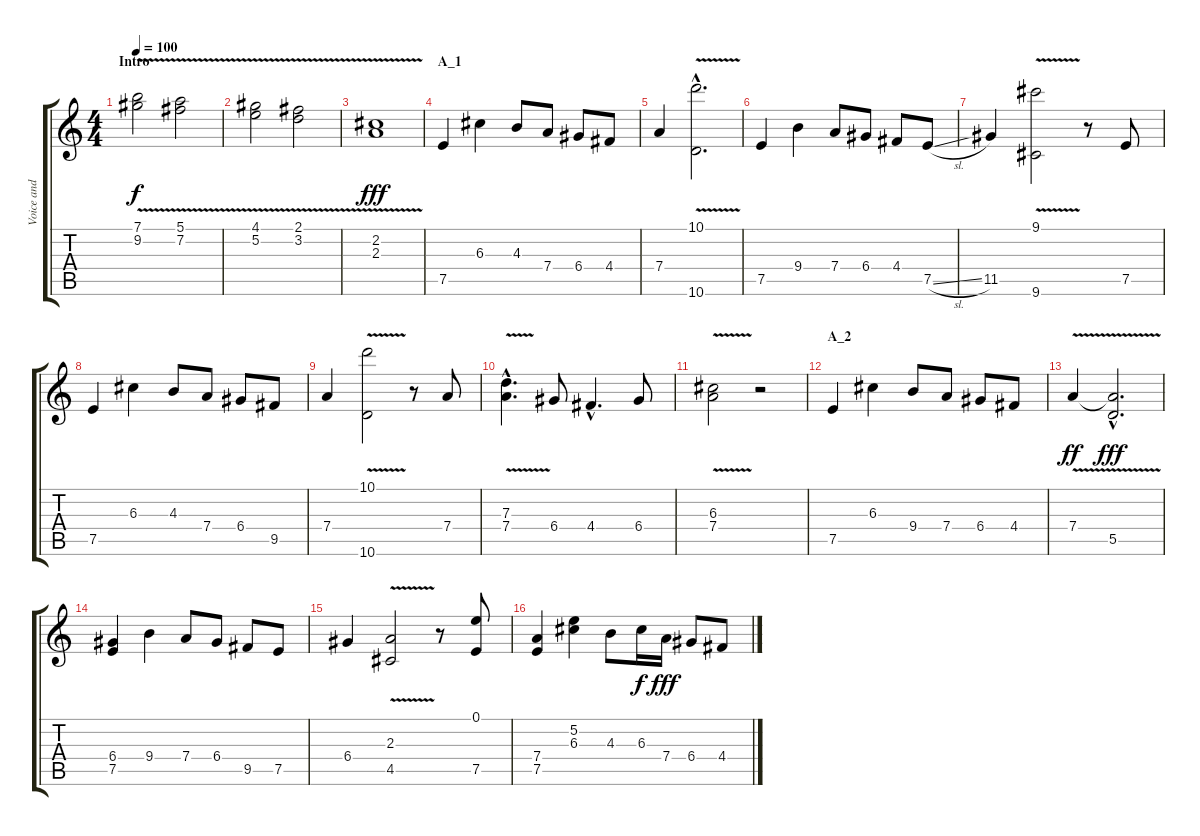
\track ("Voice and LeadG" "Voice and ") {instrument acousticguitarnylon}
\staff {score tabs}
\tuning (E4 B3 G3 D3 A2 E2) {hide}
\ts (4 4)
\section ("" "Intro")
\tempo 100
\clef g2
\ks c
(7.1{v} 9.2{v}).2{dy f instrument acousticguitarnylon} (5.1{v} 7.2{v}).2 |
(4.1{v} 5.2{v}).2 (2.1{v} 3.2{v}).2 |
(2.2{v} 2.3{v}).1{dy fff} |
\section ("" "A_1")
7.5.4 6.3.4 4.3.8 7.4.8 6.4.8 4.4.8 |
7.4.4 (10.1{v hac} 10.6{v hac}).2{d} |
7.5.4 9.4.4 7.4.8 6.4.8 4.4.8 7.5{sl}.8 |
11.5.4 (9.1{v} 9.6).2 r.8 7.5.8 |
7.5.4 6.3.4 4.3.8 7.4.8 6.4.8 9.5.8 |
7.4.4 (10.1{v} 10.6{v}).2 r.8 7.4.8 |
(7.3{v hac} 7.4{hac}).4{d} 6.4.8 4.4{hac}.4{d} 6.4.8 |
(6.3 7.4{v}).2 r.2 |
\section ("" "A_2")
7.5.4 6.3.4 9.4.8 7.4.8 6.4.8 4.4.8 |
7.4{v}.4{dy ff} (7.4{hac t} 5.5{v hac}).2{d dy fff} |
(6.4 7.5).4 9.4.4 7.4.8 6.4.8 9.5.8 7.5.8 |
6.4.4 (2.3 4.5{v}).2 r.8 (0.1 7.5).8 |
(7.4 7.5).4 (5.2 6.3).4 4.3.8 6.3.16{dy f} 7.4.16{dy fff} 6.4.8 4.4{sl}.8
